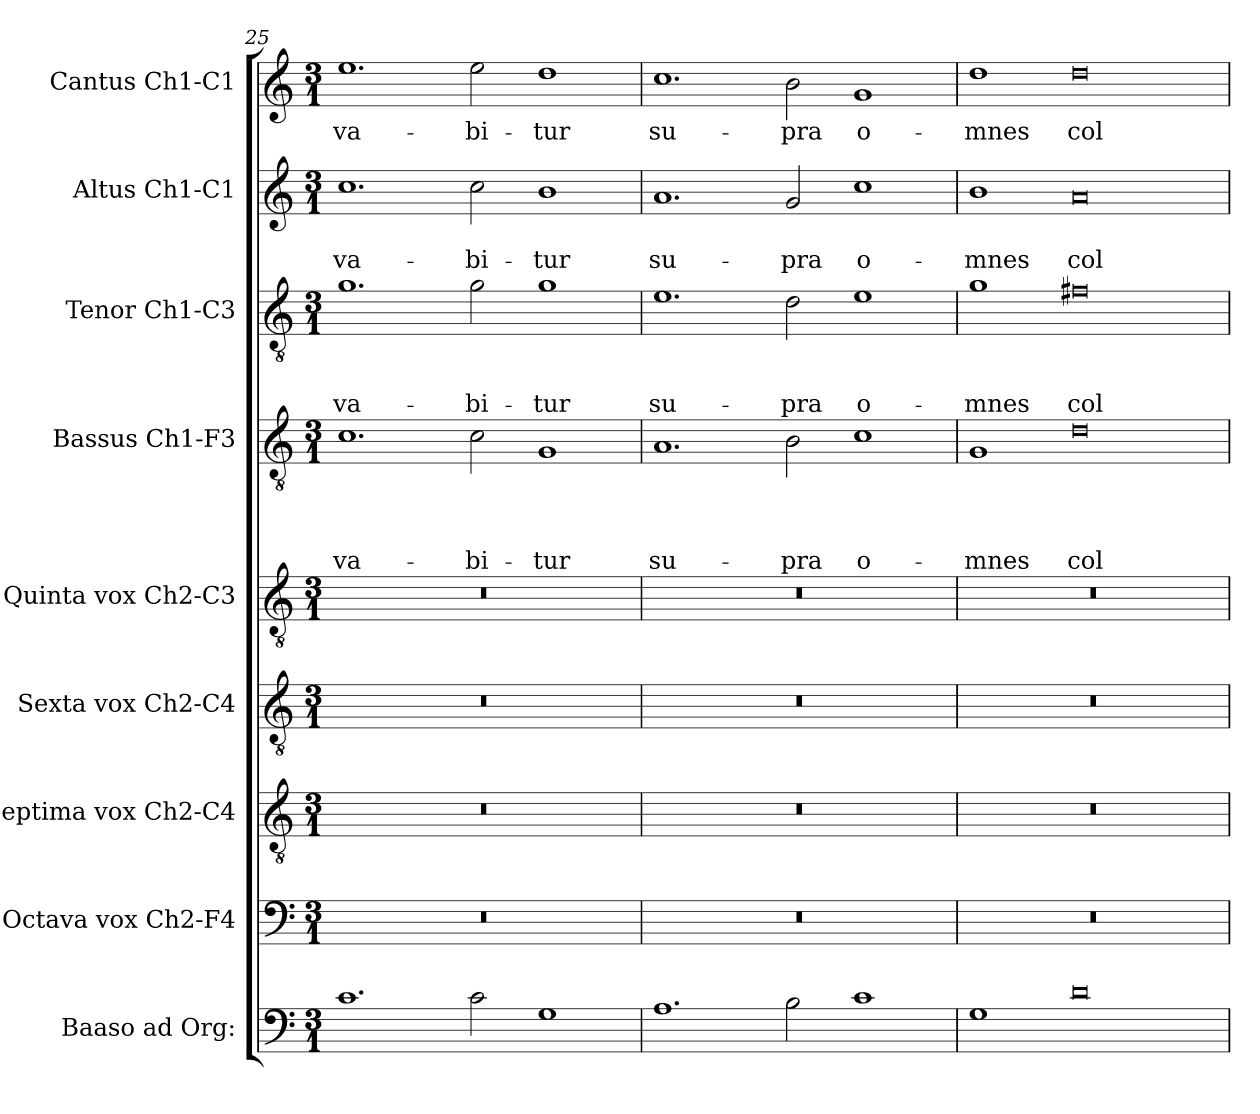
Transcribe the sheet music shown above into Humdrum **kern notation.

**kern	**kern	**kern	**kern	**kern	**kern	**text	**text	**text	**text	**kern	**text	**text	**text	**kern	**text	**text	**kern	**text
*part9	*part8	*part7	*part6	*part5	*part4	*part4	*part4	*part4	*part4	*part3	*part3	*part3	*part3	*part2	*part2	*part2	*part1	*part1
*staff9	*staff8	*staff7	*staff6	*staff5	*staff4	*staff4	*staff4	*staff4	*staff4	*staff3	*staff3	*staff3	*staff3	*staff2	*staff2	*staff2	*staff1	*staff1
*I"Baaso ad Org:	*I"Octava vox Ch2-F4	*I"Septima vox Ch2-C4	*I"Sexta vox Ch2-C4	*I"Quinta vox  Ch2-C3	*I"Bassus Ch1-F3	*	*	*	*	*I"Tenor Ch1-C3	*	*	*	*I"Altus Ch1-C1	*	*	*I"Cantus Ch1-C1	*
*	*	*	*	*	*I'B	*	*	*	*	*I'T	*	*	*	*I'A	*	*	*I'C	*
*clefF4	*clefF4	*clefGv2	*clefGv2	*clefGv2	*clefGv2	*	*	*	*	*clefGv2	*	*	*	*clefG2	*	*	*clefG2	*
*k[]	*k[]	*k[]	*k[]	*k[]	*k[]	*	*	*	*	*k[]	*	*	*	*k[]	*	*	*k[]	*
*C:	*C:	*C:	*C:	*C:	*C:	*	*	*	*	*C:	*	*	*	*C:	*	*	*C:	*
*M3/1	*M3/1	*M3/1	*M3/1	*M3/1	*M3/1	*	*	*	*	*M3/1	*	*	*	*M3/1	*	*	*M3/1	*
=25	=25	=25	=25	=25	=25	=25	=25	=25	=25	=25	=25	=25	=25	=25	=25	=25	=25	=25
!	!	!	!	!	!	!	!	!	!LO:LY:b	!	!	!	!LO:LY:b	!	!	!LO:LY:b	!	!LO:LY:b
1.c	0.r	0.r	0.r	0.r	1.c	.	.	.	-va-	1.g	.	.	-va-	1.cc	.	-va-	1.ee	-va-
!	!	!	!	!	!	!	!	!	!LO:LY:b	!	!	!	!LO:LY:b	!	!	!LO:LY:b	!	!LO:LY:b
2c\	.	.	.	.	2c\	.	.	.	-bi-	2g\	.	.	-bi-	2cc\	.	-bi-	2ee\	-bi-
!	!	!	!	!	!	!	!	!	!LO:LY:b	!	!	!	!LO:LY:b	!	!	!LO:LY:b	!	!LO:LY:b
1G	.	.	.	.	1G	.	.	.	-tur	1g	.	.	-tur	1b	.	-tur	1dd	-tur
=26	=26	=26	=26	=26	=26	=26	=26	=26	=26	=26	=26	=26	=26	=26	=26	=26	=26	=26
!	!	!	!	!	!	!	!	!	!LO:LY:b	!	!	!	!LO:LY:b	!	!	!LO:LY:b	!	!LO:LY:b
1.A	0.r	0.r	0.r	0.r	1.A	.	.	.	su-	1.e	.	.	su-	1.a	.	su-	1.cc	su-
!	!	!	!	!	!	!	!	!	!LO:LY:b	!	!	!	!LO:LY:b	!	!	!LO:LY:b	!	!LO:LY:b
2B\	.	.	.	.	2B\	.	.	.	-pra	2d\	.	.	-pra	2g/	.	-pra	2b\	-pra
!	!	!	!	!	!	!	!	!	!LO:LY:b	!	!	!	!LO:LY:b	!	!	!LO:LY:b	!	!LO:LY:b
1c	.	.	.	.	1c	.	.	.	o-	1e	.	.	o-	1cc	.	o-	1g	o-
=27	=27	=27	=27	=27	=27	=27	=27	=27	=27	=27	=27	=27	=27	=27	=27	=27	=27	=27
!	!	!	!	!	!	!	!	!	!LO:LY:b	!	!	!	!LO:LY:b	!	!	!LO:LY:b	!	!LO:LY:b
1G	0.r	0.r	0.r	0.r	1G	.	.	.	-mnes	1g	.	.	-mnes	1b	.	-mnes	1dd	-mnes
!	!	!	!	!	!	!	!	!	!LO:LY:b	!	!	!	!LO:LY:b	!	!	!LO:LY:b	!	!LO:LY:b
0d	.	.	.	.	0d	.	.	.	col-	0f#X	.	.	col-	0a	.	col-	0dd	col-
=	=	=	=	=	=	=	=	=	=	=	=	=	=	=	=	=	=	=
*-	*-	*-	*-	*-	*-	*-	*-	*-	*-	*-	*-	*-	*-	*-	*-	*-	*-	*-
